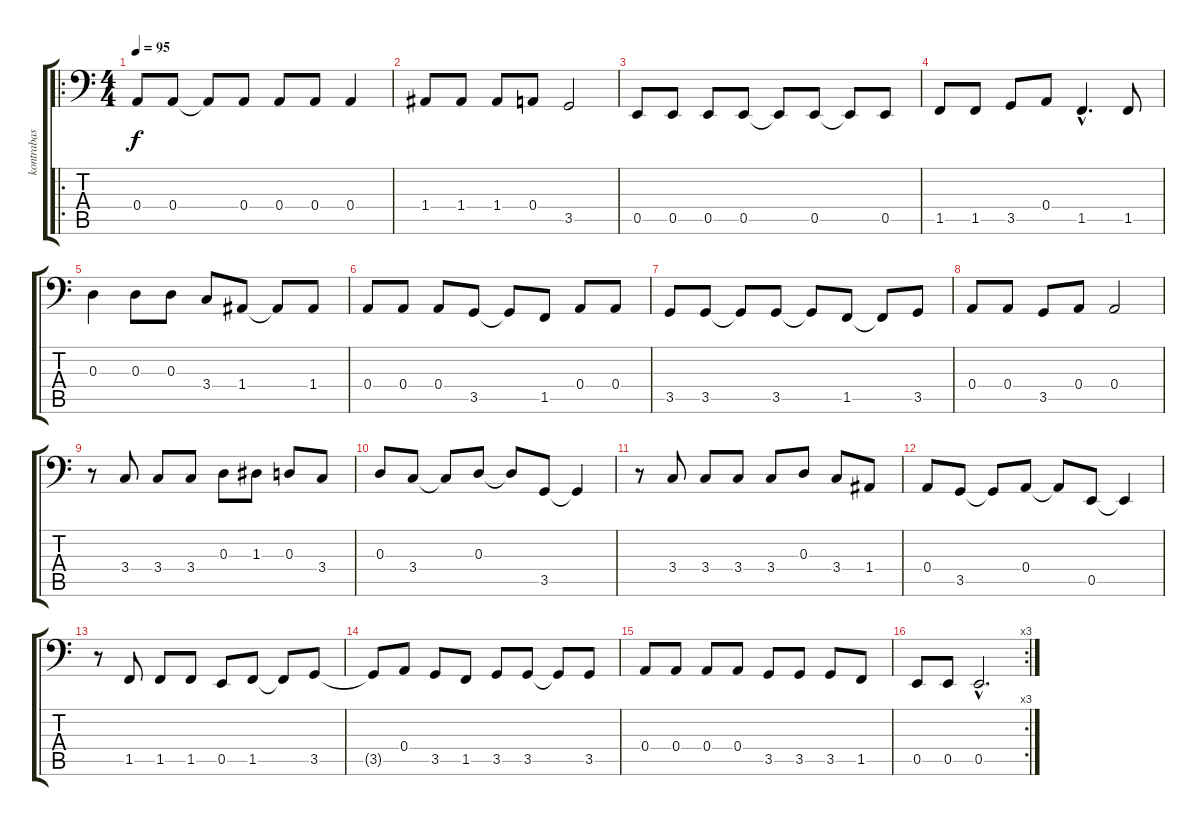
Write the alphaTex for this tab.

\track ("kontrabas" "kontrabas") {instrument contrabass}
\staff {score tabs}
\tuning (C3 G2 D2 A1 E1 B0) {hide}
\ro
\ts (4 4)
\tempo 95
\clef f4
\ks c
0.4.8{dy f instrument contrabass} 0.4.8 0.4{t}.8 0.4.8 0.4.8 0.4.8 0.4.4 |
1.4.8 1.4.8 1.4.8 0.4.8 3.5.2 |
0.5.8 0.5.8 0.5.8 0.5.8 0.5{t}.8 0.5.8 0.5{t}.8 0.5.8 |
1.5.8 1.5.8 3.5.8 0.4.8 1.5{hac}.4{d} 1.5.8 |
0.3.4 0.3.8 0.3.8 3.4.8 1.4.8 1.4{t}.8 1.4.8 |
0.4.8 0.4.8 0.4.8 3.5.8 3.5{t}.8 1.5.8 0.4.8 0.4.8 |
3.5.8 3.5.8 3.5{t}.8 3.5.8 3.5{t}.8 1.5.8 1.5{t}.8 3.5.8 |
0.4.8 0.4.8 3.5.8 0.4.8 0.4.2 |
r.8 3.4.8 3.4.8 3.4.8 0.3.8 1.3.8 0.3.8 3.4.8 |
0.3.8 3.4.8 3.4{t}.8 0.3.8 0.3{t}.8 3.5.8 3.5{t}.4 |
r.8 3.4.8 3.4.8 3.4.8 3.4.8 0.3.8 3.4.8 1.4.8 |
0.4.8 3.5.8 3.5{t}.8 0.4.8 0.4{t}.8 0.5.8 0.5{t}.4 |
r.8 1.5.8 1.5.8 1.5.8 0.5.8 1.5.8 1.5{t}.8 3.5.8 |
3.5{t}.8 0.4.8 3.5.8 1.5.8 3.5.8 3.5.8 3.5{t}.8 3.5.8 |
0.4.8 0.4.8 0.4.8 0.4.8 3.5.8 3.5.8 3.5.8 1.5.8 |
\rc 3
0.5.8 0.5.8 0.5{hac}.2{d}
